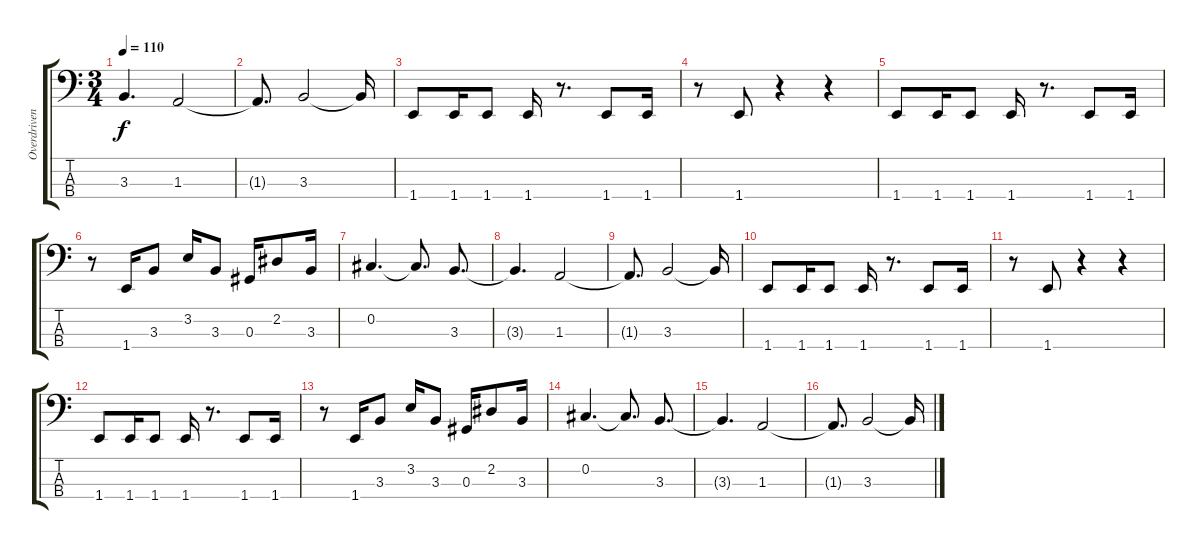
\track ("Overdriven Bass" "Overdriven") {instrument overdrivenguitar}
\staff {score tabs}
\tuning (Gb2 Db2 Ab1 Eb1) {hide}
\ts (3 4)
\tempo 110
\clef f4
\ks c
3.3{t}.4{d dy f} 1.3.2 |
1.3{t}.8{d} 3.3.2 3.3{t}.16 |
1.4.8 1.4.16 1.4.8 1.4.16 r.8{d} 1.4.8 1.4.16 |
r.8 1.4.8 r.4 r.4 |
1.4.8 1.4.16 1.4.8 1.4.16 r.8{d} 1.4.8 1.4.16 |
r.8 1.4.16 3.3.8 3.2.16 3.3.8 0.3.16 2.2.8 3.3.16 |
0.2.4{d} 0.2{t}.8{d} 3.3.8{d} |
3.3{t}.4{d} 1.3.2 |
1.3{t}.8{d} 3.3.2 3.3{t}.16 |
1.4.8 1.4.16 1.4.8 1.4.16 r.8{d} 1.4.8 1.4.16 |
r.8 1.4.8 r.4 r.4 |
1.4.8 1.4.16 1.4.8 1.4.16 r.8{d} 1.4.8 1.4.16 |
r.8 1.4.16 3.3.8 3.2.16 3.3.8 0.3.16 2.2.8 3.3.16 |
0.2.4{d} 0.2{t}.8{d} 3.3.8{d} |
3.3{t}.4{d} 1.3.2 |
1.3{t}.8{d} 3.3.2 3.3{t}.16
